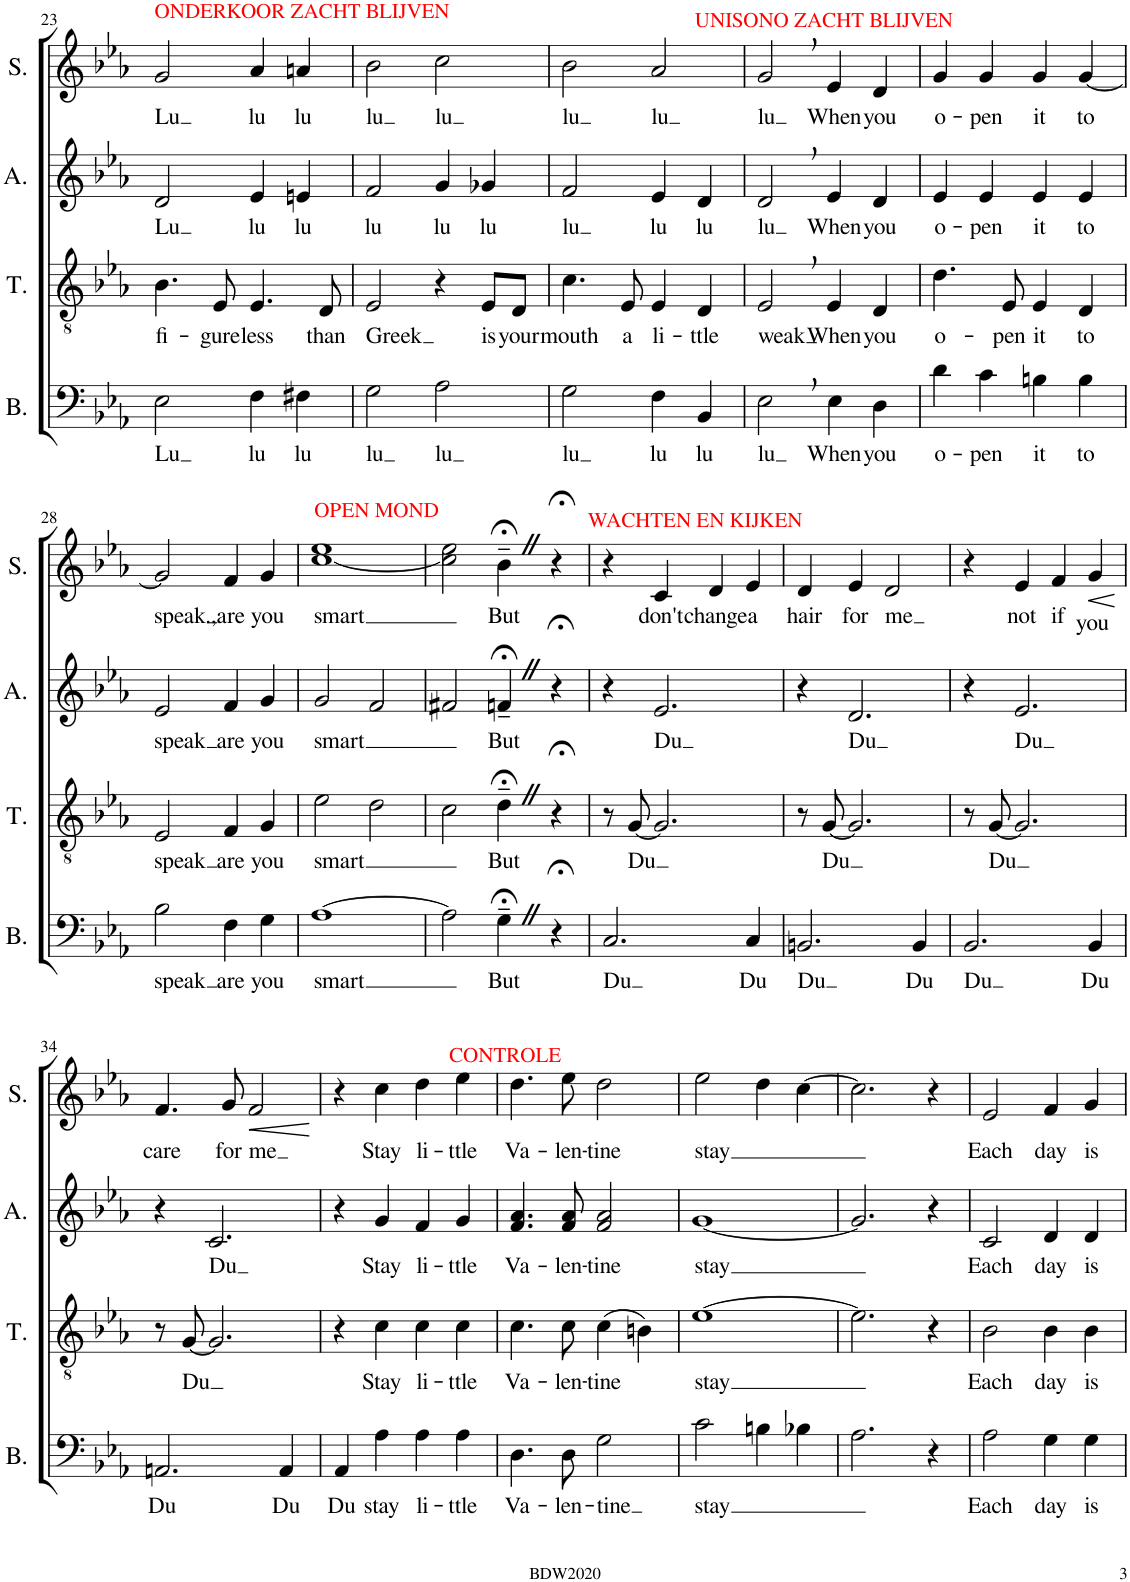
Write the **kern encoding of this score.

**kern	**text	**kern	**text	**kern	**text	**kern	**text	**dynam
*part4	*part4	*part3	*part3	*part2	*part2	*part1	*part1	*part1
*staff4	*staff4	*staff3	*staff3	*staff2	*staff2	*staff1	*staff1	*staff1
*I"Bass	*	*I"Tenor	*	*I"Alto	*	*I"Soprano	*	*
*I'B.	*	*I'T.	*	*I'A.	*	*I'S.	*	*
!!LO:PB:g=z
*clefF4	*	*clefGv2	*	*clefG2	*	*clefG2	*	*
*k[b-e-a-]	*	*k[b-e-a-]	*	*k[b-e-a-]	*	*k[b-e-a-]	*	*
*M4/4	*	*M4/4	*	*M4/4	*	*M4/4	*	*
=23	=23	=23	=23	=23	=23	=23	=23	=23
!	!	!	!	!	!	!LO:TX:a:color=#FF0000:t=ONDERKOOR ZACHT BLIJVEN	!	!
!	!LO:LY:b	!	!LO:LY:b	!	!LO:LY:b	!	!LO:LY:b	!
2E-\	Lu	4.B-\	fi-	2d/	Lu	2g/	Lu	.
!	!	!	!LO:LY:b	!	!	!	!	!
.	.	8E-/	-gure	.	.	.	.	.
!	!LO:LY:b	!	!LO:LY:b	!	!LO:LY:b	!	!LO:LY:b	!
4F\	lu	4.E-/	less	4e-/	lu	4a-/	lu	.
!	!LO:LY:b	!	!	!	!LO:LY:b	!	!LO:LY:b	!
4F#X\	lu	.	.	4en/	lu	4an/	lu	.
!	!	!	!LO:LY:b	!	!	!	!	!
.	.	8D/	than	.	.	.	.	.
=24	=24	=24	=24	=24	=24	=24	=24	=24
!	!LO:LY:b	!	!LO:LY:b	!	!LO:LY:b	!	!LO:LY:b	!
2G\	lu	2E-/	-Greek	2f/	lu	2b-\	lu	.
!	!LO:LY:b	!	!	!	!LO:LY:b	!	!LO:LY:b	!
2A-\	lu	4r	.	4g/	lu	2cc\	lu	.
!	!	!	!LO:LY:b	!	!LO:LY:b	!	!	!
.	.	8E-/L	is	4g-X/	lu	.	.	.
!	!	!	!LO:LY:b	!	!	!	!	!
.	.	8D/J	your	.	.	.	.	.
=25	=25	=25	=25	=25	=25	=25	=25	=25
!	!LO:LY:b	!	!LO:LY:b	!	!LO:LY:b	!	!LO:LY:b	!
2G\	lu	4.c\	mouth	2f/	lu	2b-\	lu	.
!	!	!	!LO:LY:b	!	!	!	!	!
.	.	8E-/	a	.	.	.	.	.
!	!LO:LY:b	!	!LO:LY:b	!	!LO:LY:b	!	!LO:LY:b	!
4F\	lu	4E-/	li-	4e-/	lu	2a-/	lu	.
!	!LO:LY:b	!	!LO:LY:b	!	!LO:LY:b	!	!	!
4BB-/	lu	4D/	-ttle	4d/	lu	.	.	.
=26	=26	=26	=26	=26	=26	=26	=26	=26
!	!LO:LY:b	!	!LO:LY:b	!	!LO:LY:b	!	!LO:LY:b	!
2E-,\	lu	2E-,/	weak	2d,/	lu	2g,/	lu	.
!	!	!	!	!	!	!LO:TX:a:color=#FF0000:t=UNISONO ZACHT BLIJVEN	!	!
!	!LO:LY:b	!	!LO:LY:b	!	!LO:LY:b	!	!LO:LY:b	!
4E-\	When	4E-/	When	4e-/	When	4e-/	When	.
!	!LO:LY:b	!	!LO:LY:b	!	!LO:LY:b	!	!LO:LY:b	!
4D\	you	4D/	you	4d/	you	4d/	you	.
=27	=27	=27	=27	=27	=27	=27	=27	=27
!	!LO:LY:b	!	!LO:LY:b	!	!LO:LY:b	!	!LO:LY:b	!
4d\	o-	4.d\	o-	4e-/	o-	4g/	o-	.
!	!LO:LY:b	!	!	!	!LO:LY:b	!	!LO:LY:b	!
4c\	-pen	.	.	4e-/	-pen	4g/	-pen	.
!	!	!	!LO:LY:b	!	!	!	!	!
.	.	8E-/	-pen	.	.	.	.	.
!	!LO:LY:b	!	!LO:LY:b	!	!LO:LY:b	!	!LO:LY:b	!
4Bn\	it	4E-/	it	4e-/	it	4g/	it	.
!	!LO:LY:b	!	!LO:LY:b	!	!LO:LY:b	!	!LO:LY:b	!
4B\	to	4D/	to	4e-/	to	[4g/	to	.
!!LO:LB:g=z
=28	=28	=28	=28	=28	=28	=28	=28	=28
!	!LO:LY:b	!	!LO:LY:b	!	!LO:LY:b	!	!LO:LY:b	!
2B-\	speak	2E-/	speak	2e-/	speak	2g/]	speak	.
!	!LO:LY:b	!	!LO:LY:b	!	!LO:LY:b	!	!LO:LY:b	!
4F\	are	4F/	are	4f/	are	4f/	.,are	.
!	!LO:LY:b	!	!LO:LY:b	!	!LO:LY:b	!	!LO:LY:b	!
4G\	you	4G/	you	4g/	you	4g/	you	.
=29	=29	=29	=29	=29	=29	=29	=29	=29
!	!	!	!	!	!	!LO:TX:a:color=#FF0000:t=OPEN MOND	!	!
!	!LO:LY:b	!	!LO:LY:b	!	!LO:LY:b	!	!LO:LY:b	!
[1A-	smart	2e-\	smart	2g/	smart	[1cc 1ee-	smart	.
.	.	2d\	.	2f/	.	.	.	.
=30	=30	=30	=30	=30	=30	=30	=30	=30
2A-\]	.	2c\	.	2f#X/	.	2cc\] 2ee-\	.	.
!	!LO:LY:b	!	!LO:LY:b	!	!LO:LY:b	!	!LO:LY:b	!
4G;<~Z\	But	4d;<~Z\	But	4fn;<~Z/	But	4b-;<~Z\	But	.
!	!	!	!	!	!	!LO:TX:a:color=#FF0000:t=WACHTEN EN KIJKEN	!	!
4r;<	.	4r;<	.	4r;<	.	4r;<	.	.
=31	=31	=31	=31	=31	=31	=31	=31	=31
!	!LO:LY:b	!	!	!	!	!	!	!
2.C/	Du	8r	.	4r	.	4r	.	.
!	!	!	!LO:LY:b	!	!	!	!	!
.	.	[8G/	Du	.	.	.	.	.
!	!	!	!	!	!LO:LY:b	!	!LO:LY:b	!
.	.	2.G/]	.	2.e-/	Du	4c/	don't	.
!	!	!	!	!	!	!	!LO:LY:b	!
.	.	.	.	.	.	4d/	change	.
!	!LO:LY:b	!	!	!	!	!	!LO:LY:b	!
4C/	Du	.	.	.	.	4e-/	a	.
=32	=32	=32	=32	=32	=32	=32	=32	=32
!	!LO:LY:b	!	!	!	!	!	!LO:LY:b	!
2.BBn/	Du	8r	.	4r	.	4d/	hair	.
!	!	!	!LO:LY:b	!	!	!	!	!
.	.	[8G/	Du	.	.	.	.	.
!	!	!	!	!	!LO:LY:b	!	!LO:LY:b	!
.	.	2.G/]	.	2.d/	Du	4e-/	for	.
!	!	!	!	!	!	!	!LO:LY:b	!
.	.	.	.	.	.	2d/	me	.
!	!LO:LY:b	!	!	!	!	!	!	!
4BB/	Du	.	.	.	.	.	.	.
=33	=33	=33	=33	=33	=33	=33	=33	=33
!	!LO:LY:b	!	!	!	!	!	!	!
2.BB-/	Du	8r	.	4r	.	4r	.	.
!	!	!	!LO:LY:b	!	!	!	!	!
.	.	[8G/	Du	.	.	.	.	.
!	!	!	!	!	!LO:LY:b	!	!LO:LY:b	!
.	.	2.G/]	.	2.e-/	Du	4e-/	not	.
!	!	!	!	!	!	!	!LO:LY:b	!
.	.	.	.	.	.	4f/	if	.
!	!LO:LY:b	!	!	!	!	!	!LO:LY:b	!LO:HP:b
4BB-/	Du	.	.	.	.	4g/	you	<
.	.	.	.	.	.	.	.	[
!!LO:LB:g=z
=34	=34	=34	=34	=34	=34	=34	=34	=34
!	!LO:LY:b	!	!	!	!	!	!LO:LY:b	!
2.AAn/	Du	8r	.	4r	.	4.f/	care	.
!	!	!	!LO:LY:b	!	!	!	!	!
.	.	[8G/	Du	.	.	.	.	.
!	!	!	!	!	!LO:LY:b	!	!	!
.	.	2.G/]	.	2.c/	Du	.	.	.
!	!	!	!	!	!	!	!LO:LY:b	!
.	.	.	.	.	.	8g/	for	.
!	!	!	!	!	!	!	!LO:LY:b	!LO:HP:b
.	.	.	.	.	.	2f/	me	<
!	!LO:LY:b	!	!	!	!	!	!	!
4AA/	Du	.	.	.	.	.	.	.
.	.	.	.	.	.	.	.	[
=35	=35	=35	=35	=35	=35	=35	=35	=35
!	!LO:LY:b	!	!	!	!	!	!	!
4AA-/	Du	4r	.	4r	.	4r	.	.
!	!	!	!	!	!	!LO:TX:a:color=#FF0000:t=CONTROLE	!	!
!	!LO:LY:b	!	!LO:LY:b	!	!LO:LY:b	!	!LO:LY:b	!
4A-\	stay	4c\	Stay	4g/	Stay	4cc\	Stay	.
!	!LO:LY:b	!	!LO:LY:b	!	!LO:LY:b	!	!LO:LY:b	!
4A-\	li-	4c\	li-	4f/	li-	4dd\	li-	.
!	!LO:LY:b	!	!LO:LY:b	!	!LO:LY:b	!	!LO:LY:b	!
4A-\	-ttle	4c\	-ttle	4g/	-ttle	4ee-\	-ttle	.
=36	=36	=36	=36	=36	=36	=36	=36	=36
!	!LO:LY:b	!	!LO:LY:b	!	!LO:LY:b	!	!LO:LY:b	!
4.D\	Va-	4.c\	Va-	4.f/ 4.a-/	Va-	4.dd\	Va-	.
!	!LO:LY:b	!	!LO:LY:b	!	!LO:LY:b	!	!LO:LY:b	!
8D\	-len-	8c\	-len-	8f/ 8a-/	-len-	8ee-\	-len-	.
!	!LO:LY:b	!	!LO:LY:b	!	!LO:LY:b	!	!LO:LY:b	!
2G\	-tine	(4c\	-tine	2f/ 2a-/	-tine	2dd\	-tine	.
.	.	4Bn\)	.	.	.	.	.	.
=37	=37	=37	=37	=37	=37	=37	=37	=37
!	!LO:LY:b	!	!LO:LY:b	!	!LO:LY:b	!	!LO:LY:b	!
2c\	stay	[1e-	stay	[1g	stay	2ee-\	stay	.
4Bn\	.	.	.	.	.	4dd\	.	.
4B-X\	.	.	.	.	.	[4cc\	.	.
=38	=38	=38	=38	=38	=38	=38	=38	=38
2.A-\	.	2.e-\]	.	2.g/]	.	2.cc\]	.	.
4r	.	4r	.	4r	.	4r	.	.
=39	=39	=39	=39	=39	=39	=39	=39	=39
!	!LO:LY:b	!	!LO:LY:b	!	!LO:LY:b	!	!LO:LY:b	!
2A-\	Each	2B-\	Each	2c/	Each	2e-/	Each	.
!	!LO:LY:b	!	!LO:LY:b	!	!LO:LY:b	!	!LO:LY:b	!
4G\	day	4B-\	day	4d/	day	4f/	day	.
!	!LO:LY:b	!	!LO:LY:b	!	!LO:LY:b	!	!LO:LY:b	!
4G\	is	4B-\	is	4d/	is	4g/	is	.
=	=	=	=	=	=	=	=	=
*-	*-	*-	*-	*-	*-	*-	*-	*-
